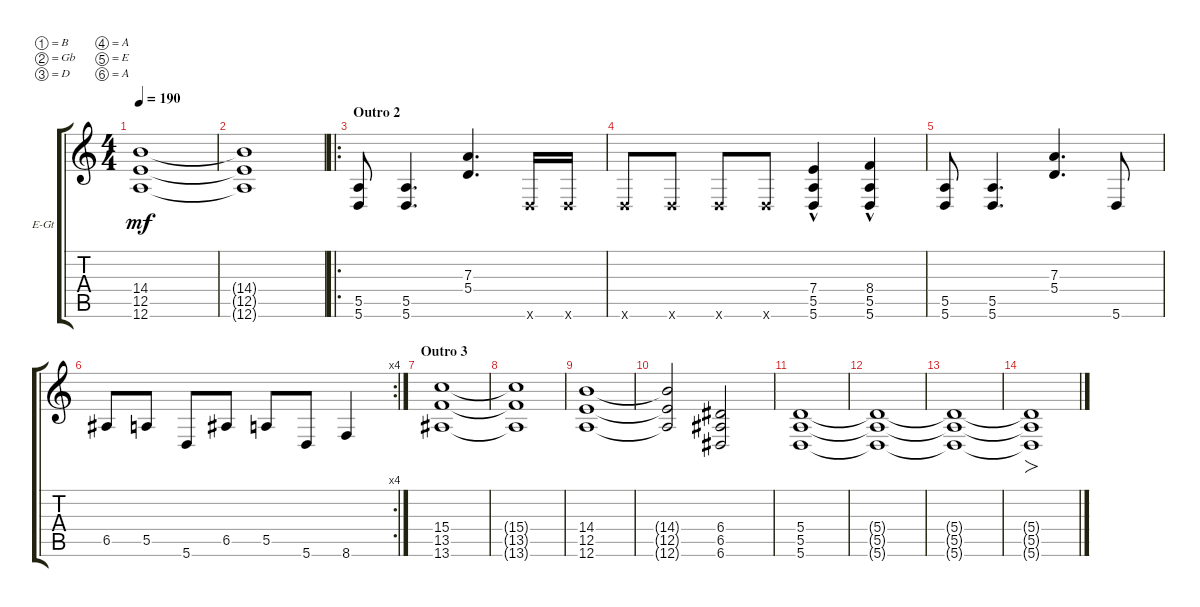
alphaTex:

\defaultSystemsLayout 4
\bracketExtendMode groupsimilarinstruments
\firstSystemTrackNameOrientation horizontal
\otherSystemsTrackNameOrientation horizontal
\track ("Distorted Main" "E-Gt") {instrument distortionguitar}
\staff {score tabs}
\tuning (B3 Gb3 D3 A2 E2 A1)
\ts (4 4)
\tempo 190
\clef g2
\ks c
(12.5 14.4 12.6).1{dy mf} |
(12.5{t} 14.4{t} 12.6{t}).1 |
\ro
\section ("" "Outro 2")
(5.6 5.5).8 (5.6 5.5).4{d} (5.4 7.3).4{d} 5.6{x}.16 5.6{x}.16 |
5.6{x}.8 5.6{x}.8 5.6{x}.8 5.6{x}.8 (7.4{hac} 5.6 5.5).4 (5.6 5.5 8.4{hac}).4 |
(5.6 5.5).8 (5.6 5.5).4{d} (5.4 7.3).4{d} 5.6.8 |
\rc 4
6.5.8 5.5.8 5.6.8 6.5.8 5.5.8 5.6.8 8.6.4 |
\section ("" "Outro 3")
(13.5 15.4 13.6).1 |
(13.5{t} 15.4{t} 13.6{t}).1 |
(12.5 14.4 12.6).1 |
(12.5{t} 14.4{t} 12.6{t}).2 (6.6 6.5 6.4).2 |
(5.6 5.5 5.4).1 |
(5.4{t} 5.5{t} 5.6{t}).1 |
(5.6{t} 5.5{t} 5.4{t}).1 |
(5.4{t} 5.5{t} 5.6{t}).1{fo}
